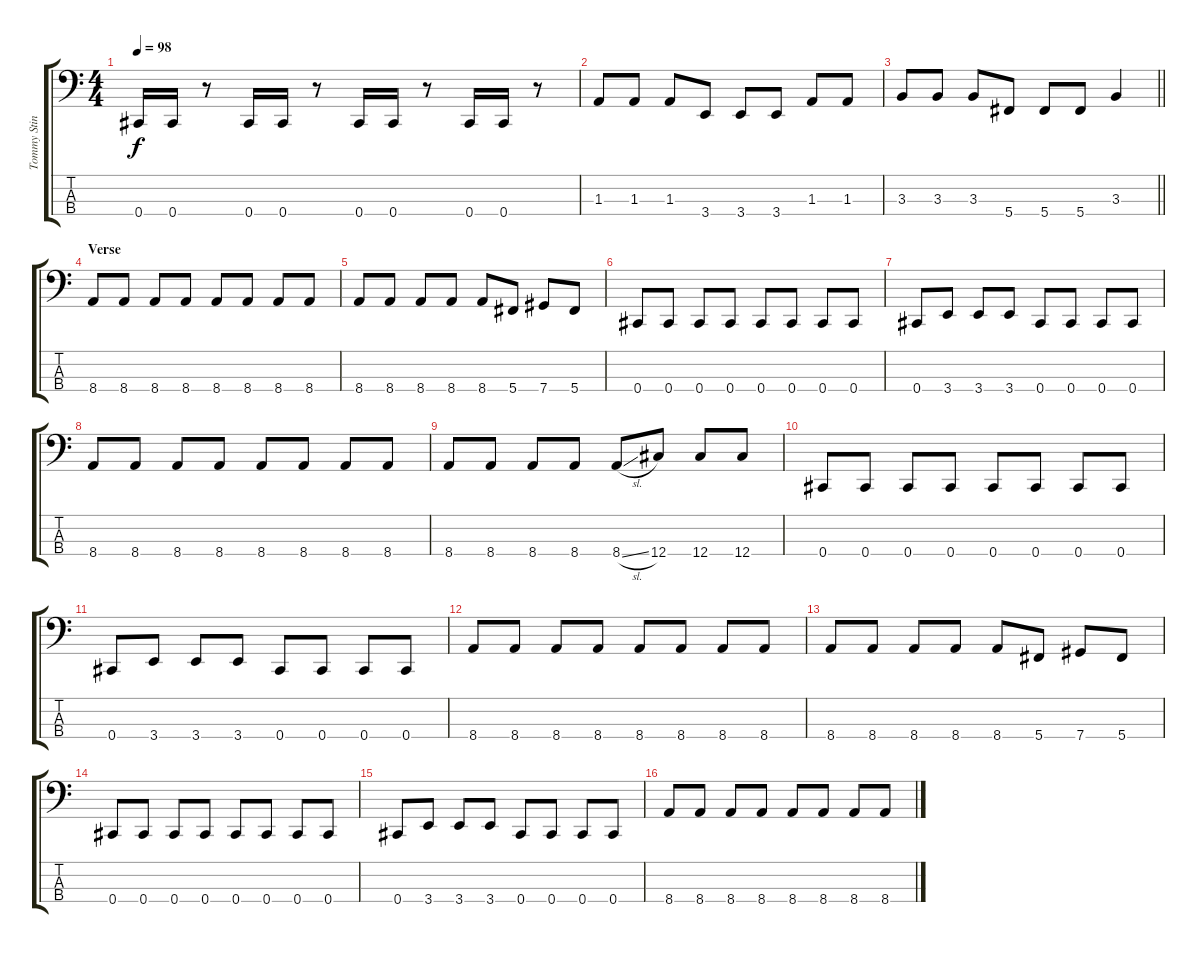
\track ("Tommy Stinson" "Tommy Stin") {instrument electricbassfinger}
\staff {score tabs}
\tuning (Gb2 Db2 Ab1 Db1) {hide}
\ts (4 4)
\tempo 98
\clef f4
\ks c
0.4.16{dy f} 0.4.16 r.8 0.4.16 0.4.16 r.8 0.4.16 0.4.16 r.8 0.4.16 0.4.16 r.8 |
1.3.8 1.3.8 1.3.8 3.4.8 3.4.8 3.4.8 1.3.8 1.3.8 |
\barLineRight lightlight
3.3.8 3.3.8 3.3.8 5.4.8 5.4.8 5.4.8 3.3.4 |
\section ("" "Verse")
8.4.8 8.4.8 8.4.8 8.4.8 8.4.8 8.4.8 8.4.8 8.4.8 |
8.4.8 8.4.8 8.4.8 8.4.8 8.4.8 5.4.8 7.4.8 5.4.8 |
0.4.8 0.4.8 0.4.8 0.4.8 0.4.8 0.4.8 0.4.8 0.4.8 |
0.4.8 3.4.8 3.4.8 3.4.8 0.4.8 0.4.8 0.4.8 0.4.8 |
8.4.8 8.4.8 8.4.8 8.4.8 8.4.8 8.4.8 8.4.8 8.4.8 |
8.4.8 8.4.8 8.4.8 8.4.8 8.4{sl}.8 12.4.8 12.4.8 12.4.8 |
0.4.8 0.4.8 0.4.8 0.4.8 0.4.8 0.4.8 0.4.8 0.4.8 |
0.4.8 3.4.8 3.4.8 3.4.8 0.4.8 0.4.8 0.4.8 0.4.8 |
8.4.8 8.4.8 8.4.8 8.4.8 8.4.8 8.4.8 8.4.8 8.4.8 |
8.4.8 8.4.8 8.4.8 8.4.8 8.4.8 5.4.8 7.4.8 5.4.8 |
0.4.8 0.4.8 0.4.8 0.4.8 0.4.8 0.4.8 0.4.8 0.4.8 |
0.4.8 3.4.8 3.4.8 3.4.8 0.4.8 0.4.8 0.4.8 0.4.8 |
8.4.8 8.4.8 8.4.8 8.4.8 8.4.8 8.4.8 8.4.8 8.4.8
